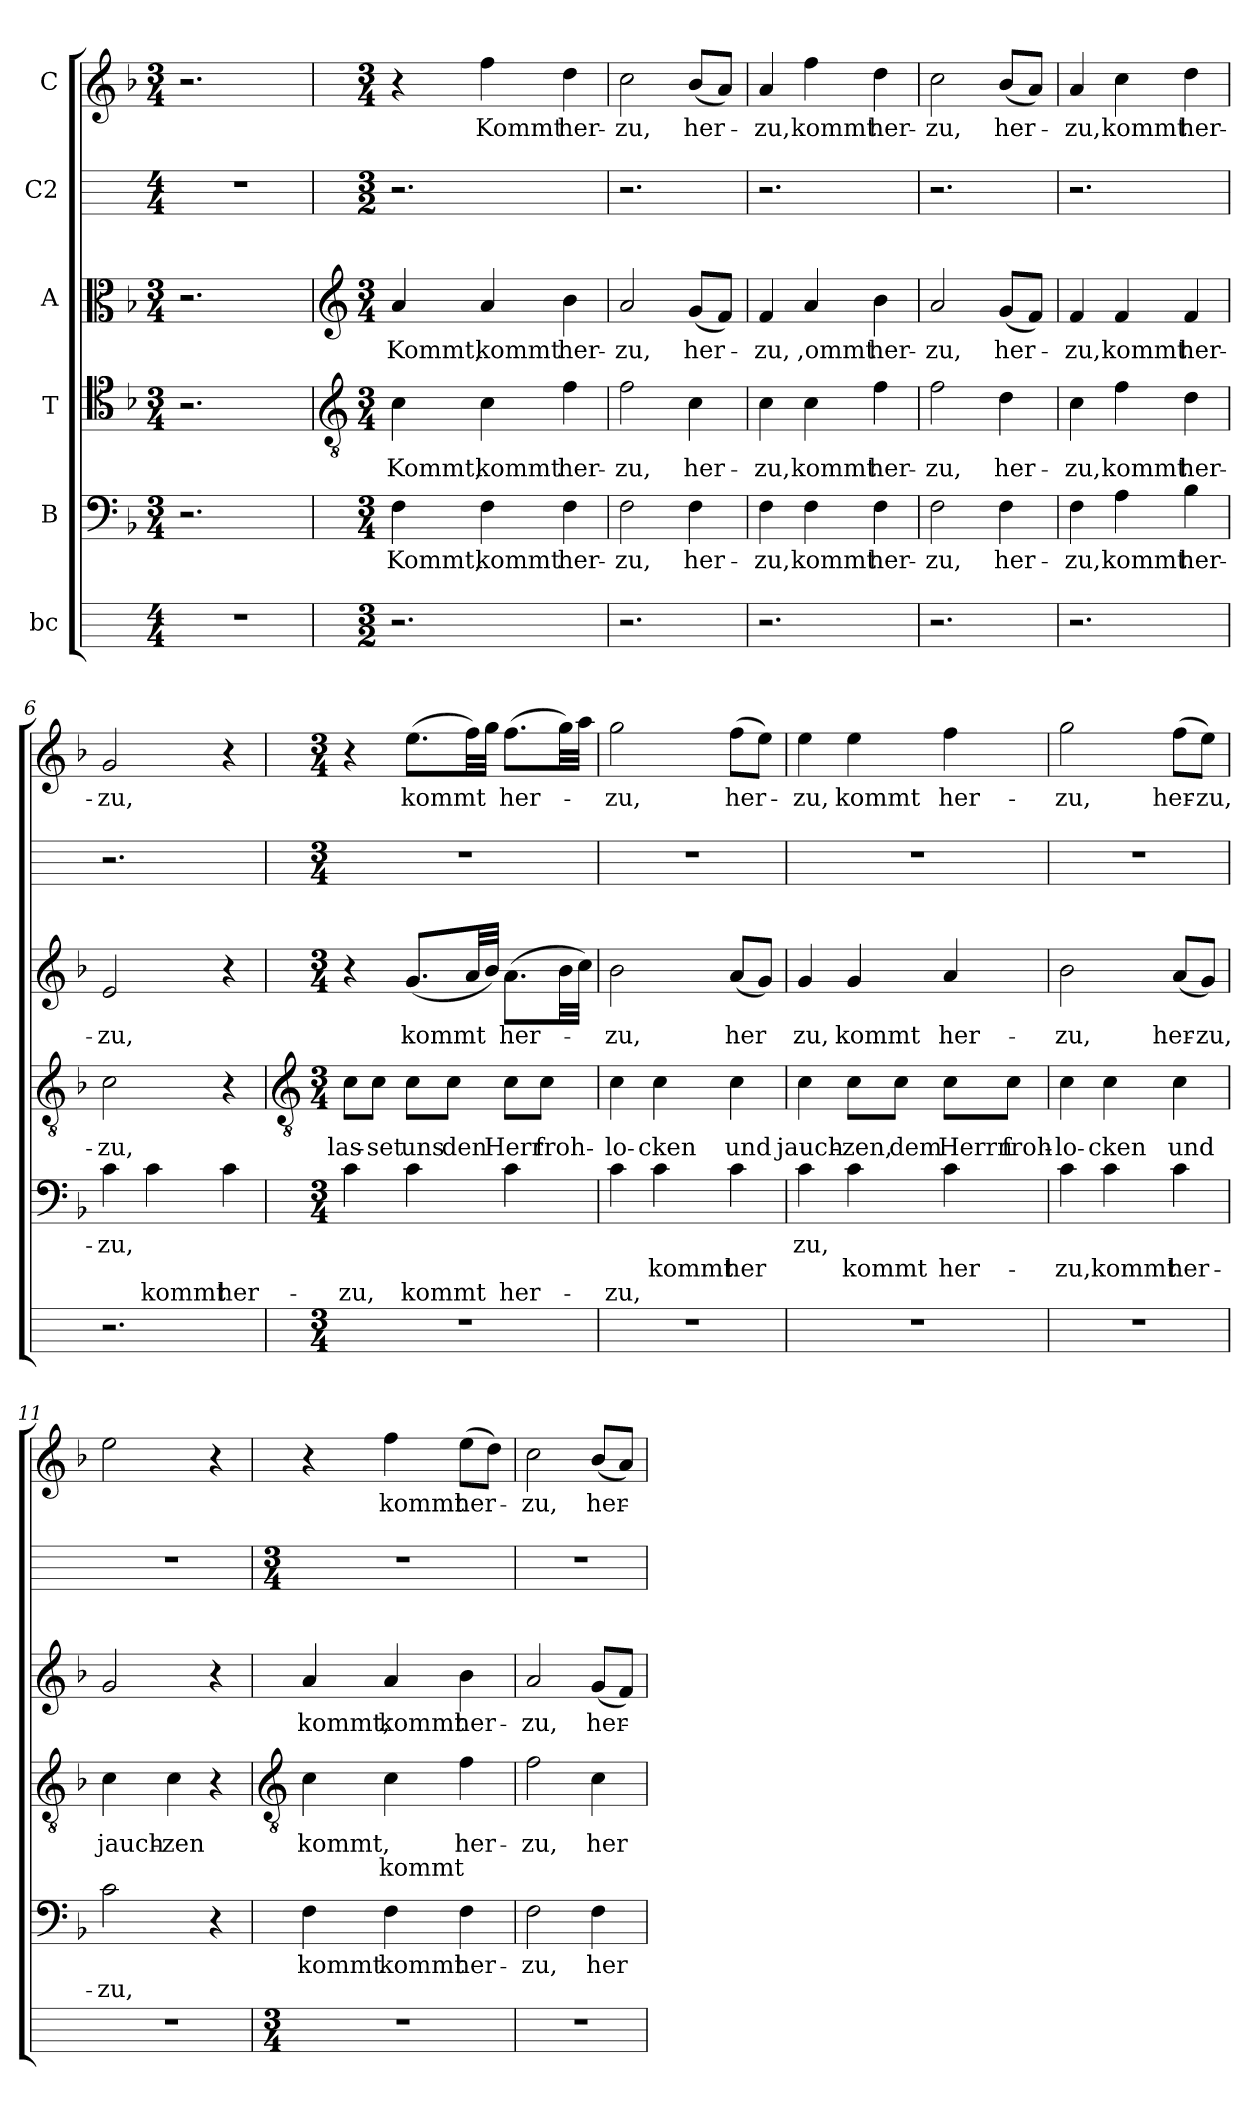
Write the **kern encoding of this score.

**kern	**kern	**text	**text	**text	**kern	**text	**text	**kern	**text	**kern	**kern	**text
*part6	*part5	*part5	*part5	*part5	*part4	*part4	*part4	*part3	*part3	*part2	*part1	*part1
*staff6	*staff5	*staff5	*staff5	*staff5	*staff4	*staff4	*staff4	*staff3	*staff3	*staff2	*staff1	*staff1
*I"bc	*I"B	*	*	*	*I"T	*	*	*I"A	*	*I"C2	*I"C	*
*	*clefF4	*	*	*	*clefC4	*	*	*clefC3	*	*	*clefG2	*
*	*k[b-]	*	*	*	*k[b-]	*	*	*k[b-]	*	*	*k[b-]	*
*	*F:	*	*	*	*F:	*	*	*F:	*	*	*F:	*
*M4/4	*M3/4	*	*	*	*M3/4	*	*	*M3/4	*	*M4/4	*M3/4	*
=	=	=	=	=	=	=	=	=	=	=	=	=
1r	2.r	.	.	.	2.r	.	.	2.r	.	1r	2.r	.
.	4ryy	.	.	.	4ryy	.	.	4ryy	.	.	4ryy	.
!!LO:LB:g=z
=1	=1	=1	=1	=1	=1	=1	=1	=1	=1	=1	=1	=1
*	*	*	*	*	*clefGv2	*	*	*clefG2	*	*	*	*
*M3/2	*M3/4	*	*	*	*M3/4	*	*	*M3/4	*	*M3/2	*M3/4	*
!	!	!LO:LY:b	!	!	!	!LO:LY:b	!	!	!LO:LY:b	!	!	!
2.r	4F	Kommt,	.	.	4c	Kommt,	.	4a	Kommt,	2.r	4r	.
!	!	!LO:LY:b	!	!	!	!LO:LY:b	!	!	!LO:LY:b	!	!	!LO:LY:b
.	4F	kommt	.	.	4c	kommt	.	4a	kommt	.	4ff	Kommt
!	!	!LO:LY:b	!	!	!	!LO:LY:b	!	!	!LO:LY:b	!	!	!LO:LY:b
.	4F	her-	.	.	4f	her-	.	4b-	her-	.	4dd	her-
=2	=2	=2	=2	=2	=2	=2	=2	=2	=2	=2	=2	=2
!	!	!LO:LY:b	!	!	!	!LO:LY:b	!	!	!LO:LY:b	!	!	!LO:LY:b
2.r	2F	-zu,	.	.	2f	-zu,	.	2a	-zu,	2.r	2cc	-zu,
!	!	!LO:LY:b	!	!	!	!LO:LY:b	!	!	!LO:LY:b	!	!	!LO:LY:b
.	4F	her-	.	.	4c	her-	.	(<8gL	her-	.	(<8b-L	her-
.	.	.	.	.	.	.	.	8fJ)	.	.	8aJ)	.
=3	=3	=3	=3	=3	=3	=3	=3	=3	=3	=3	=3	=3
!	!	!LO:LY:b	!	!	!	!LO:LY:b	!	!	!LO:LY:b	!	!	!LO:LY:b
2.r	4F	-zu,	.	.	4c	-zu,	.	4f	-zu,	2.r	4a	-zu,
!	!	!LO:LY:b	!	!	!	!LO:LY:b	!	!	!LO:LY:b	!	!	!LO:LY:b
.	4F	kommt	.	.	4c	kommt	.	4a	,ommt	.	4ff	kommt
!	!	!LO:LY:b	!	!	!	!LO:LY:b	!	!	!LO:LY:b	!	!	!LO:LY:b
.	4F	her-	.	.	4f	her-	.	4b-	her-	.	4dd	her-
=4	=4	=4	=4	=4	=4	=4	=4	=4	=4	=4	=4	=4
!	!	!LO:LY:b	!	!	!	!LO:LY:b	!	!	!LO:LY:b	!	!	!LO:LY:b
2.r	2F	-zu,	.	.	2f	-zu,	.	2a	-zu,	2.r	2cc	-zu,
!	!	!LO:LY:b	!	!	!	!LO:LY:b	!	!	!LO:LY:b	!	!	!LO:LY:b
.	4F	her-	.	.	4d	her-	.	(<8gL	her-	.	(<8b-L	her-
.	.	.	.	.	.	.	.	8fJ)	.	.	8aJ)	.
=5	=5	=5	=5	=5	=5	=5	=5	=5	=5	=5	=5	=5
!	!	!LO:LY:b	!	!	!	!LO:LY:b	!	!	!LO:LY:b	!	!	!LO:LY:b
2.r	4F	-zu,	.	.	4c	-zu,	.	4f	-zu,	2.r	4a	-zu,
!	!	!LO:LY:b	!	!	!	!LO:LY:b	!	!	!LO:LY:b	!	!	!LO:LY:b
.	4A	kommt	.	.	4f	kommt	.	4f	kommt	.	4cc	kommt
!	!	!LO:LY:b	!	!	!	!LO:LY:b	!	!	!LO:LY:b	!	!	!LO:LY:b
.	4B-	her-	.	.	4d	her-	.	4f	her-	.	4dd	her-
=6	=6	=6	=6	=6	=6	=6	=6	=6	=6	=6	=6	=6
!	!	!LO:LY:b	!	!	!	!LO:LY:b	!	!	!LO:LY:b	!	!	!LO:LY:b
2.r	4c	-zu,	.	.	2c	-zu,	.	2e	-zu,	2.r	2g	-zu,
!	!	!	!	!LO:LY:b	!	!	!	!	!	!	!	!
.	4c	.	.	kommt	.	.	.	.	.	.	.	.
!	!	!	!	!LO:LY:b	!	!	!	!	!	!	!	!
.	4c	.	.	her-	4r	.	.	4r	.	.	4r	.
!!LO:LB:g=z
=7	=7	=7	=7	=7	=7	=7	=7	=7	=7	=7	=7	=7
*	*	*	*	*	*clefGv2	*	*	*	*	*	*	*
*M3/4	*M3/4	*	*	*	*M3/4	*	*	*M3/4	*	*M3/4	*M3/4	*
!	!	!	!	!LO:LY:b	!	!LO:LY:b	!	!	!	!	!	!
2.r	4c	.	.	-zu,	8c\L	las-	.	4r	.	2.r	4r	.
!	!	!	!	!	!	!LO:LY:b	!	!	!	!	!	!
.	.	.	.	.	8c\J	-set	.	.	.	.	.	.
!	!	!	!	!LO:LY:b	!	!LO:LY:b	!	!	!LO:LY:b	!	!	!LO:LY:b
.	4c	.	.	kommt	8c\L	uns	.	(<8.gL	kommt	.	(>8.eeL	kommt
!	!	!	!	!	!	!LO:LY:b	!	!	!	!	!	!
.	.	.	.	.	8c\J	den	.	.	.	.	.	.
.	.	.	.	.	.	.	.	32aLL	.	.	32ffLL)	.
.	.	.	.	.	.	.	.	32b-JJJ)	.	.	32ggJJJ	.
!	!	!	!	!LO:LY:b	!	!LO:LY:b	!	!	!LO:LY:b	!	!	!LO:LY:b
.	4c	.	.	her-	8c\L	Herr	.	(>8.aL	her-	.	(>8.ffL	her-
!	!	!	!	!	!	!LO:LY:b	!	!	!	!	!	!
.	.	.	.	.	8c\J	froh-	.	.	.	.	.	.
.	.	.	.	.	.	.	.	32b-LL	.	.	32ggLL)	.
.	.	.	.	.	.	.	.	32ccJJJ)	.	.	32aaJJJ	.
=8	=8	=8	=8	=8	=8	=8	=8	=8	=8	=8	=8	=8
!	!	!	!	!LO:LY:b	!	!LO:LY:b	!	!	!LO:LY:b	!	!	!LO:LY:b
2.r	4c	.	.	-zu,	4c	-lo-	.	2b-	-zu,	2.r	2gg	-zu,
!	!	!	!LO:LY:b	!	!	!LO:LY:b	!	!	!	!	!	!
.	4c	.	kommt	.	4c	-cken	.	.	.	.	.	.
!	!	!	!LO:LY:b	!	!	!LO:LY:b	!	!	!LO:LY:b	!	!	!LO:LY:b
.	4c	.	her	.	4c	und	.	(<8aL	her	.	(>8ffL	her-
.	.	.	.	.	.	.	.	8gJ)	.	.	8eeJ)	.
=9	=9	=9	=9	=9	=9	=9	=9	=9	=9	=9	=9	=9
!	!	!LO:LY:b	!	!	!	!LO:LY:b	!	!	!LO:LY:b	!	!	!LO:LY:b
2.r	4c	zu,	.	.	4c	jauch-	.	4g	zu,	2.r	4ee	-zu,
!	!	!	!LO:LY:b	!	!	!LO:LY:b	!	!	!LO:LY:b	!	!	!LO:LY:b
.	4c	.	kommt	.	8c\L	-zen,	.	4g	kommt	.	4ee	kommt
!	!	!	!	!	!	!LO:LY:b	!	!	!	!	!	!
.	.	.	.	.	8c\J	dem	.	.	.	.	.	.
!	!	!	!LO:LY:b	!	!	!LO:LY:b	!	!	!LO:LY:b	!	!	!LO:LY:b
.	4c	.	her-	.	8c\L	Herrn	.	4a	her-	.	4ff	her-
!	!	!	!	!	!	!LO:LY:b	!	!	!	!	!	!
.	.	.	.	.	8c\J	froh-	.	.	.	.	.	.
=10	=10	=10	=10	=10	=10	=10	=10	=10	=10	=10	=10	=10
!	!	!	!LO:LY:b	!	!	!LO:LY:b	!	!	!LO:LY:b	!	!	!LO:LY:b
2.r	4c	.	-zu,	.	4c	-lo-	.	2b-	-zu,	2.r	2gg	-zu,
!	!	!	!LO:LY:b	!	!	!LO:LY:b	!	!	!	!	!	!
.	4c	.	kommt	.	4c	-cken	.	.	.	.	.	.
!	!	!	!LO:LY:b	!	!	!LO:LY:b	!	!	!LO:LY:b	!	!	!LO:LY:b
.	4c	.	her-	.	4c	und	.	(<8aL	her-	.	(>8ffL	her-
!	!	!	!	!	!	!	!	!	!LO:LY:b	!	!	!LO:LY:b
.	.	.	.	.	.	.	.	8gJ)	-zu,	.	8eeJ)	-zu,
=11	=11	=11	=11	=11	=11	=11	=11	=11	=11	=11	=11	=11
!	!	!	!LO:LY:b	!	!	!LO:LY:b	!	!	!	!	!	!
2.r	2c	.	-zu,	.	4c	jauch-	.	2g	.	2.r	2ee	.
!	!	!	!	!	!	!LO:LY:b	!	!	!	!	!	!
.	.	.	.	.	4c	-zen	.	.	.	.	.	.
.	4r	.	.	.	4r	.	.	4r	.	.	4r	.
!!LO:LB:g=z
=12	=12	=12	=12	=12	=12	=12	=12	=12	=12	=12	=12	=12
*	*	*	*	*	*clefGv2	*	*	*	*	*	*	*
*M3/4	*	*	*	*	*	*	*	*	*	*M3/4	*	*
!	!	!LO:LY:b	!	!	!	!LO:LY:b	!	!	!LO:LY:b	!	!	!
2.r	4F	kommt	.	.	4c	kommt,	.	4a	kommt,	2.r	4r	.
!	!	!LO:LY:b	!	!	!	!	!LO:LY:b	!	!LO:LY:b	!	!	!LO:LY:b
.	4F	kommt	.	.	4c	.	kommt	4a	kommt	.	4ff	kommt
!	!	!LO:LY:b	!	!	!	!LO:LY:b	!	!	!LO:LY:b	!	!	!LO:LY:b
.	4F	her-	.	.	4f	her-	.	4b-	her-	.	(>8eeL	her-
.	.	.	.	.	.	.	.	.	.	.	8ddJ)	.
=13	=13	=13	=13	=13	=13	=13	=13	=13	=13	=13	=13	=13
!	!	!LO:LY:b	!	!	!	!LO:LY:b	!	!	!LO:LY:b	!	!	!LO:LY:b
2.r	2F	-zu,	.	.	2f	-zu,	.	2a	-zu,	2.r	2cc	-zu,
!	!	!LO:LY:b	!	!	!	!LO:LY:b	!	!	!LO:LY:b	!	!	!LO:LY:b
.	4F	her-	.	.	4c	her-	.	(<8gL	her-	.	(<8b-L	her-
.	.	.	.	.	.	.	.	8fJ)	.	.	8aJ)	.
=	=	=	=	=	=	=	=	=	=	=	=	=
*-	*-	*-	*-	*-	*-	*-	*-	*-	*-	*-	*-	*-
